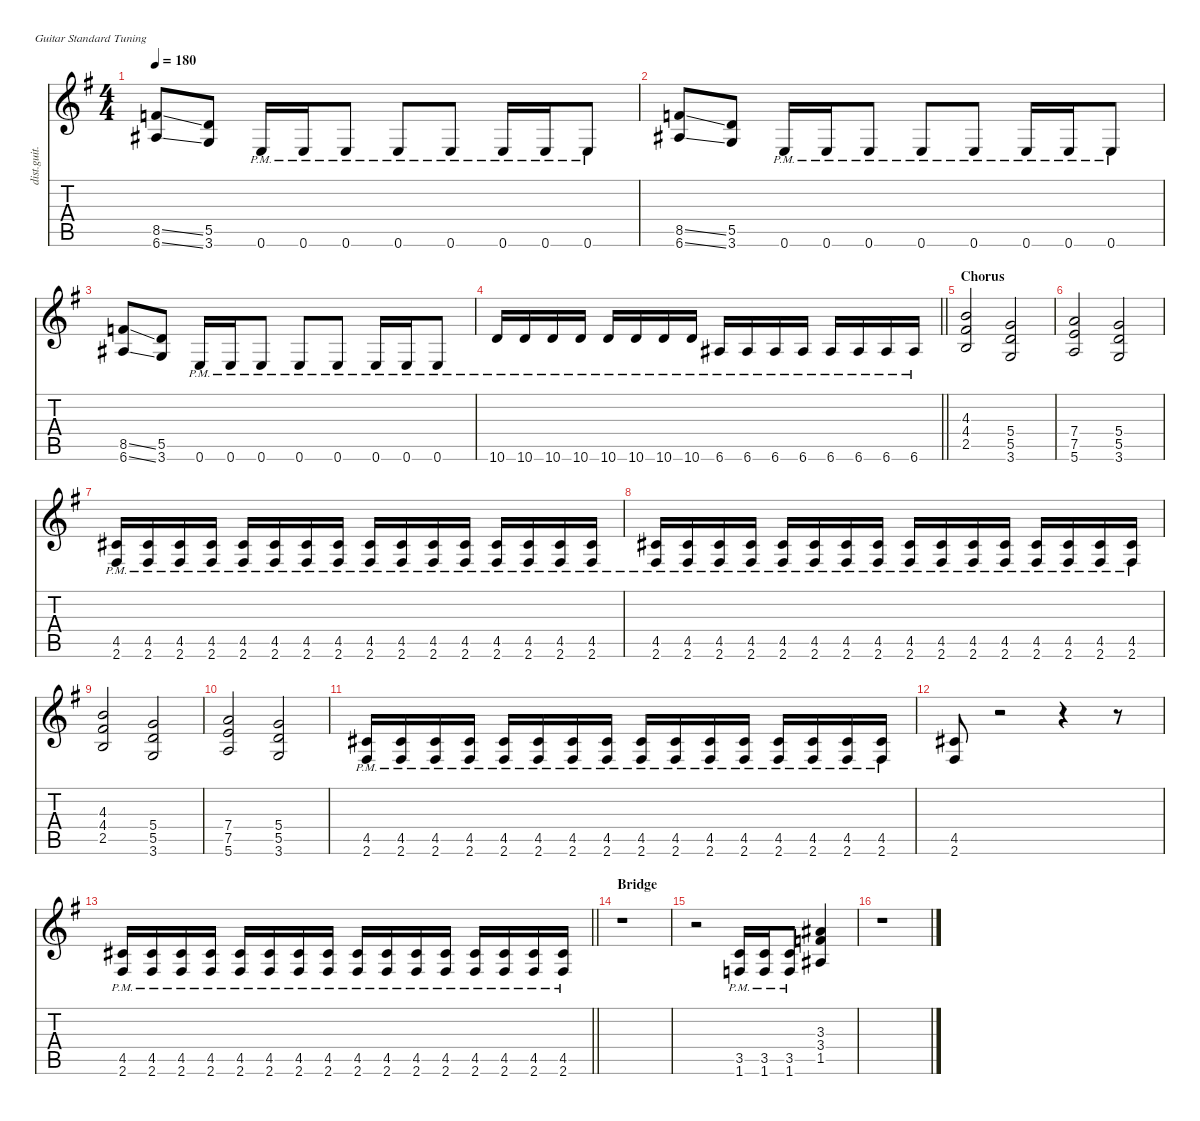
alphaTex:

\defaultSystemsLayout 4
\hideDynamics
\bracketExtendMode nobrackets
\otherSystemsTrackNameOrientation horizontal
\track ("James Hetfield" "dist.guit.") {solo instrument distortionguitar}
\staff {score tabs}
\tuning (E4 B3 G3 D3 A2 E2)
\ts (4 4)
\tempo 180
\clef g2
\ks eminor
(8.5{ss acc forcenatural} 6.6{ss acc #}).8{dy f beam Up} (5.5{acc forcenatural} 3.6{acc forcenatural}).8{beam Up} 0.6{pm acc forcenatural}.16{beam Up} 0.6{pm acc forcenatural}.16{beam Up} 0.6{pm acc forcenatural}.8{beam Up} 0.6{pm acc forcenatural}.8{beam Up} 0.6{pm acc forcenatural}.8{beam Up} 0.6{pm acc forcenatural}.16{beam Up} 0.6{pm acc forcenatural}.16{beam Up} 0.6{pm acc forcenatural}.8{beam Up} |
(8.5{ss acc forcenatural} 6.6{ss acc #}).8{beam Up} (5.5{acc forcenatural} 3.6{acc forcenatural}).8{beam Up} 0.6{pm acc forcenatural}.16{beam Up} 0.6{pm acc forcenatural}.16{beam Up} 0.6{pm acc forcenatural}.8{beam Up} 0.6{pm acc forcenatural}.8{beam Up} 0.6{pm acc forcenatural}.8{beam Up} 0.6{pm acc forcenatural}.16{beam Up} 0.6{pm acc forcenatural}.16{beam Up} 0.6{pm acc forcenatural}.8{beam Up} |
(8.5{ss acc forcenatural} 6.6{ss acc #}).8{beam Up} (5.5{acc forcenatural} 3.6{acc forcenatural}).8{beam Up} 0.6{pm acc forcenatural}.16{beam Up} 0.6{pm acc forcenatural}.16{beam Up} 0.6{pm acc forcenatural}.8{beam Up} 0.6{pm acc forcenatural}.8{beam Up} 0.6{pm acc forcenatural}.8{beam Up} 0.6{pm acc forcenatural}.16{beam Up} 0.6{pm acc forcenatural}.16{beam Up} 0.6{pm acc forcenatural}.8{beam Up} |
\barLineRight lightlight
10.6{pm acc forcenatural}.16{beam Up} 10.6{pm acc forcenatural}.16{beam Up} 10.6{pm acc forcenatural}.16{beam Up} 10.6{pm acc forcenatural}.16{beam Up} 10.6{pm acc forcenatural}.16{beam Up} 10.6{pm acc forcenatural}.16{beam Up} 10.6{pm acc forcenatural}.16{beam Up} 10.6{pm acc forcenatural}.16{beam Up} 6.6{pm acc #}.16{beam Up} 6.6{pm acc #}.16{beam Up} 6.6{pm acc #}.16{beam Up} 6.6{pm acc #}.16{beam Up} 6.6{pm acc #}.16{beam Up} 6.6{pm acc #}.16{beam Up} 6.6{pm acc #}.16{beam Up} 6.6{pm acc #}.16{beam Up} |
\section ("" "Chorus")
(4.3{acc forcenatural} 4.4{acc #} 2.5{acc forcenatural}).2{beam Up} (5.4{acc forcenatural} 5.5{acc forcenatural} 3.6{acc forcenatural}).2{beam Up} |
(7.4{acc forcenatural} 7.5{acc forcenatural} 5.6{acc forcenatural}).2{beam Up} (5.4{acc forcenatural} 5.5{acc forcenatural} 3.6{acc forcenatural}).2{beam Up} |
(4.5{pm acc #} 2.6{pm acc #}).16{beam Up} (4.5{pm acc #} 2.6{pm acc #}).16{beam Up} (4.5{pm acc #} 2.6{pm acc #}).16{beam Up} (4.5{pm acc #} 2.6{pm acc #}).16{beam Up} (4.5{pm acc #} 2.6{pm acc #}).16{beam Up} (4.5{pm acc #} 2.6{pm acc #}).16{beam Up} (4.5{pm acc #} 2.6{pm acc #}).16{beam Up} (4.5{pm acc #} 2.6{pm acc #}).16{beam Up} (4.5{pm acc #} 2.6{pm acc #}).16{beam Up} (4.5{pm acc #} 2.6{pm acc #}).16{beam Up} (4.5{pm acc #} 2.6{pm acc #}).16{beam Up} (4.5{pm acc #} 2.6{pm acc #}).16{beam Up} (4.5{pm acc #} 2.6{pm acc #}).16{beam Up} (4.5{pm acc #} 2.6{pm acc #}).16{beam Up} (4.5{pm acc #} 2.6{pm acc #}).16{beam Up} (4.5{pm acc #} 2.6{pm acc #}).16{beam Up} |
(4.5{pm acc #} 2.6{pm acc #}).16{beam Up} (4.5{pm acc #} 2.6{pm acc #}).16{beam Up} (4.5{pm acc #} 2.6{pm acc #}).16{beam Up} (4.5{pm acc #} 2.6{pm acc #}).16{beam Up} (4.5{pm acc #} 2.6{pm acc #}).16{beam Up} (4.5{pm acc #} 2.6{pm acc #}).16{beam Up} (4.5{pm acc #} 2.6{pm acc #}).16{beam Up} (4.5{pm acc #} 2.6{pm acc #}).16{beam Up} (4.5{pm acc #} 2.6{pm acc #}).16{beam Up} (4.5{pm acc #} 2.6{pm acc #}).16{beam Up} (4.5{pm acc #} 2.6{pm acc #}).16{beam Up} (4.5{pm acc #} 2.6{pm acc #}).16{beam Up} (4.5{pm acc #} 2.6{pm acc #}).16{beam Up} (4.5{pm acc #} 2.6{pm acc #}).16{beam Up} (4.5{pm acc #} 2.6{pm acc #}).16{beam Up} (4.5{pm acc #} 2.6{pm acc #}).16{beam Up} |
(4.3{acc forcenatural} 4.4{acc #} 2.5{acc forcenatural}).2{beam Up} (5.4{acc forcenatural} 5.5{acc forcenatural} 3.6{acc forcenatural}).2{beam Up} |
(7.4{acc forcenatural} 7.5{acc forcenatural} 5.6{acc forcenatural}).2{beam Up} (5.4{acc forcenatural} 5.5{acc forcenatural} 3.6{acc forcenatural}).2{beam Up} |
(4.5{pm acc #} 2.6{pm acc #}).16{beam Up} (4.5{pm acc #} 2.6{pm acc #}).16{beam Up} (4.5{pm acc #} 2.6{pm acc #}).16{beam Up} (4.5{pm acc #} 2.6{pm acc #}).16{beam Up} (4.5{pm acc #} 2.6{pm acc #}).16{beam Up} (4.5{pm acc #} 2.6{pm acc #}).16{beam Up} (4.5{pm acc #} 2.6{pm acc #}).16{beam Up} (4.5{pm acc #} 2.6{pm acc #}).16{beam Up} (4.5{pm acc #} 2.6{pm acc #}).16{beam Up} (4.5{pm acc #} 2.6{pm acc #}).16{beam Up} (4.5{pm acc #} 2.6{pm acc #}).16{beam Up} (4.5{pm acc #} 2.6{pm acc #}).16{beam Up} (4.5{pm acc #} 2.6{pm acc #}).16{beam Up} (4.5{pm acc #} 2.6{pm acc #}).16{beam Up} (4.5{pm acc #} 2.6{pm acc #}).16{beam Up} (4.5{pm acc #} 2.6{pm acc #}).16{beam Up} |
(4.5{acc #} 2.6{acc #}).8{beam Up} r.2{beam Up} r.4{beam Up} r.8{beam Up} |
\barLineRight lightlight
(4.5{pm acc #} 2.6{pm acc #}).16{beam Up} (4.5{pm acc #} 2.6{pm acc #}).16{beam Up} (4.5{pm acc #} 2.6{pm acc #}).16{beam Up} (4.5{pm acc #} 2.6{pm acc #}).16{beam Up} (4.5{pm acc #} 2.6{pm acc #}).16{beam Up} (4.5{pm acc #} 2.6{pm acc #}).16{beam Up} (4.5{pm acc #} 2.6{pm acc #}).16{beam Up} (4.5{pm acc #} 2.6{pm acc #}).16{beam Up} (4.5{pm acc #} 2.6{pm acc #}).16{beam Up} (4.5{pm acc #} 2.6{pm acc #}).16{beam Up} (4.5{pm acc #} 2.6{pm acc #}).16{beam Up} (4.5{pm acc #} 2.6{pm acc #}).16{beam Up} (4.5{pm acc #} 2.6{pm acc #}).16{beam Up} (4.5{pm acc #} 2.6{pm acc #}).16{beam Up} (4.5{pm acc #} 2.6{pm acc #}).16{beam Up} (4.5{pm acc #} 2.6{pm acc #}).16{beam Up} |
\section ("" "Bridge")
r.1{beam Down} |
r.2{beam Down} (3.5{pm acc forcenatural} 1.6{pm acc forcenatural}).16{beam Up} (3.5{pm acc forcenatural} 1.6{pm acc forcenatural}).16{beam Up} (3.5{pm acc forcenatural} 1.6{pm acc forcenatural}).8{beam Up} (3.3{acc #} 3.4{acc forcenatural} 1.5{acc #}).4{beam Up} |
r.1{beam Down}
